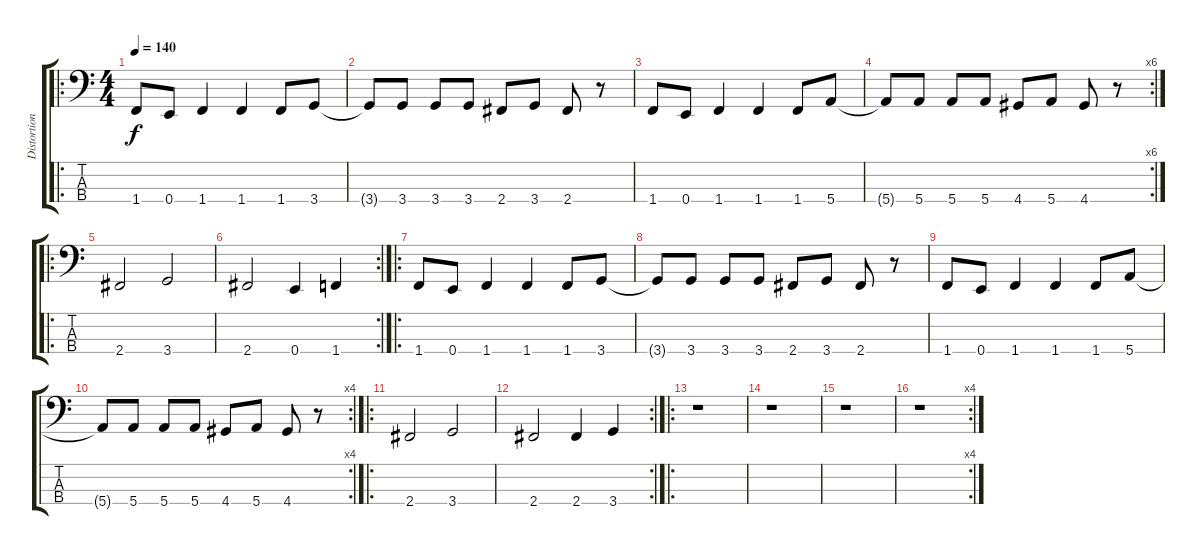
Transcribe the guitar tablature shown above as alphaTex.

\track ("Distortion Bass" "Distortion") {instrument overdrivenguitar}
\staff {score tabs}
\tuning (G2 D2 A1 E1) {hide}
\ro
\ts (4 4)
\tempo 140
\clef f4
\ks c
1.4.8{dy f instrument overdrivenguitar} 0.4.8 1.4.4 1.4.4 1.4.8 3.4.8 |
3.4{t}.8 3.4.8 3.4.8 3.4.8 2.4.8 3.4.8 2.4.8 r.8 |
1.4.8 0.4.8 1.4.4 1.4.4 1.4.8 5.4.8 |
\rc 6
5.4{t}.8 5.4.8 5.4.8 5.4.8 4.4.8 5.4.8 4.4.8 r.8 |
\ro
2.4.2 3.4.2 |
\rc 2
2.4.2 0.4.4 1.4.4 |
\ro
1.4.8 0.4.8 1.4.4 1.4.4 1.4.8 3.4.8 |
3.4{t}.8 3.4.8 3.4.8 3.4.8 2.4.8 3.4.8 2.4.8 r.8 |
1.4.8 0.4.8 1.4.4 1.4.4 1.4.8 5.4.8 |
\rc 4
5.4{t}.8 5.4.8 5.4.8 5.4.8 4.4.8 5.4.8 4.4.8 r.8 |
\ro
2.4.2 3.4.2 |
\rc 2
2.4.2 2.4.4 3.4.4 |
\ro
r.1 |
r.1 |
r.1 |
\rc 4
r.1
